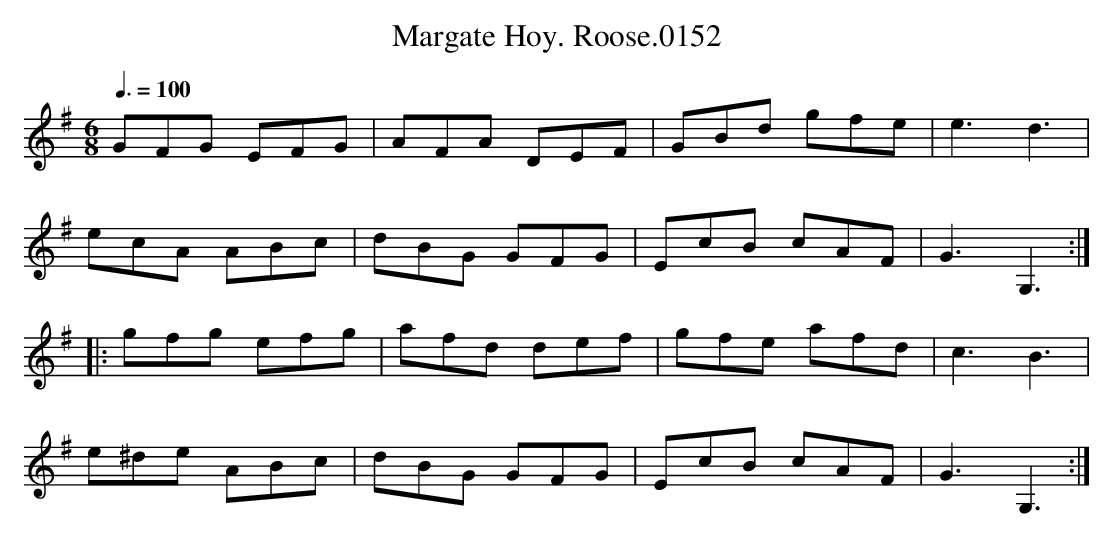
X:1
T:Margate Hoy. Roose.0152
M:6/8
L:1/8
Q:3/8=100
K:G
GFG EFG|AFA DEF|GBd gfe|e3 d3|
ecA ABc|dBG GFG|EcB cAF|G3 G,3:|
|:gfg efg|afd def|gfe afd|c3 B3|
e^de ABc|dBG GFG|EcB cAF|G3 G,3:|
